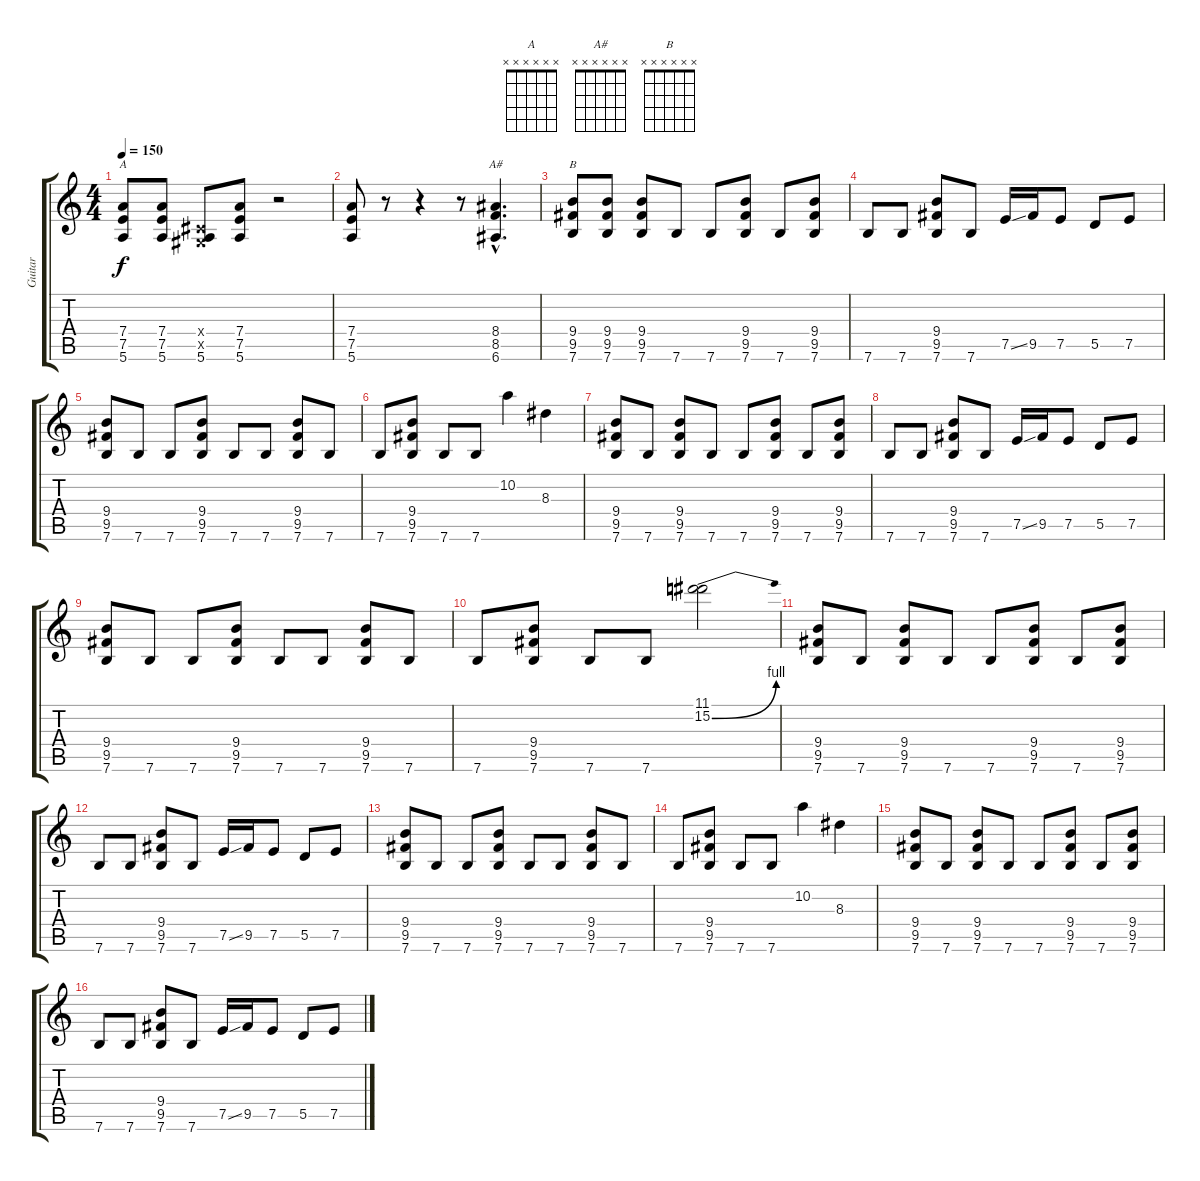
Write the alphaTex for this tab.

\track ("Guitar" "Guitar") {instrument distortionguitar}
\staff {score tabs}
\tuning (E4 B3 G3 D3 A2 E2) {hide}
\chord ("A" x x x x x x) {firstfret 0}
\chord ("A#" x x x x x x) {firstfret 0}
\chord ("B" x x x x x x) {firstfret 0}
\ts (4 4)
\tempo 150
\clef g2
\ks c
(7.4 7.5 5.6).8{ch "A" dy f} (7.4 7.5 5.6).8 (-1.4{x} -1.5{x} 5.6).8 (7.4 7.5 5.6).8 r.2 |
(7.4 7.5 5.6).8 r.8 r.4 r.8 (8.4{hac} 8.5{hac} 6.6{hac}).4{d ch "A#"} |
(9.4 9.5 7.6).8{ch "B"} (9.4 9.5 7.6).8 (9.4 9.5 7.6).8 7.6.8 7.6.8 (9.4 9.5 7.6).8 7.6.8 (9.4 9.5 7.6).8 |
7.6.8 7.6.8 (9.4 9.5 7.6).8 7.6.8 7.5{ss}.16 9.5.16 7.5.8 5.5.8 7.5.8 |
(9.4 9.5 7.6).8 7.6.8 7.6.8 (9.4 9.5 7.6).8 7.6.8 7.6.8 (9.4 9.5 7.6).8 7.6.8 |
7.6.8 (9.4 9.5 7.6).8 7.6.8 7.6.8 10.2.4 8.3.4 |
(9.4 9.5 7.6).8 7.6.8 (9.4 9.5 7.6).8 7.6.8 7.6.8 (9.4 9.5 7.6).8 7.6.8 (9.4 9.5 7.6).8 |
7.6.8 7.6.8 (9.4 9.5 7.6).8 7.6.8 7.5{ss}.16 9.5.16 7.5.8 5.5.8 7.5.8 |
(9.4 9.5 7.6).8 7.6.8 7.6.8 (9.4 9.5 7.6).8 7.6.8 7.6.8 (9.4 9.5 7.6).8 7.6.8 |
7.6.8 (9.4 9.5 7.6).8 7.6.8 7.6.8 (11.1 15.2{be (bend 0 0 60 4)}).2 |
(9.4 9.5 7.6).8 7.6.8 (9.4 9.5 7.6).8 7.6.8 7.6.8 (9.4 9.5 7.6).8 7.6.8 (9.4 9.5 7.6).8 |
7.6.8 7.6.8 (9.4 9.5 7.6).8 7.6.8 7.5{ss}.16 9.5.16 7.5.8 5.5.8 7.5.8 |
(9.4 9.5 7.6).8 7.6.8 7.6.8 (9.4 9.5 7.6).8 7.6.8 7.6.8 (9.4 9.5 7.6).8 7.6.8 |
7.6.8 (9.4 9.5 7.6).8 7.6.8 7.6.8 10.2.4 8.3.4 |
(9.4 9.5 7.6).8 7.6.8 (9.4 9.5 7.6).8 7.6.8 7.6.8 (9.4 9.5 7.6).8 7.6.8 (9.4 9.5 7.6).8 |
7.6.8 7.6.8 (9.4 9.5 7.6).8 7.6.8 7.5{ss}.16 9.5.16 7.5.8 5.5.8 7.5.8
